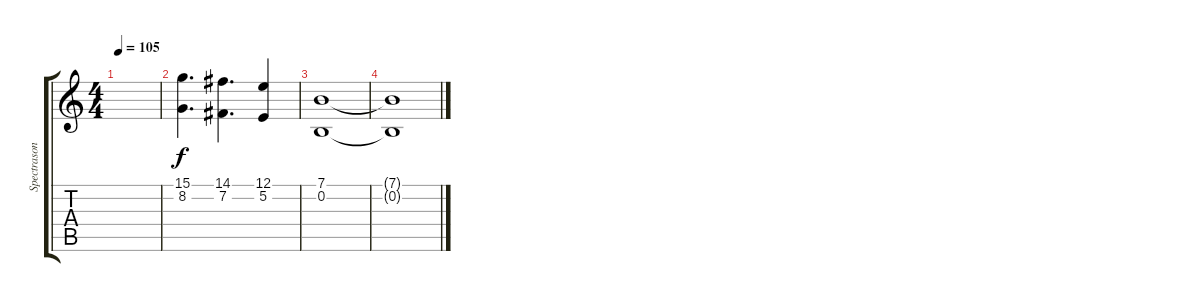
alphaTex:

\track ("Spectrasonics Omnisphere" "Spectrason") {instrument synthstrings1}
\staff {score tabs}
\tuning (E4 B3 G3 D3 A2 E2) {hide}
\ts (4 4)
\tempo 105
\clef g2
\ks c
|
(15.1 8.2).4{d} (14.1 7.2).4{d} (12.1 5.2).4 |
(7.1 0.2).1 |
(7.1{t} 0.2{t}).1
